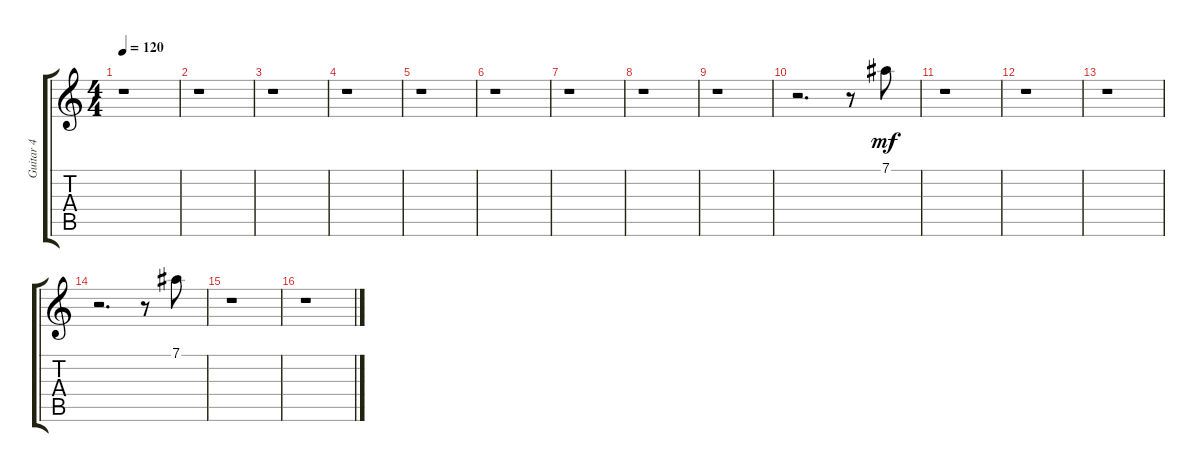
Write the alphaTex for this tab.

\track ("Guitar 4" "Guitar 4") {instrument overdrivenguitar}
\staff {score tabs}
\tuning (Eb4 Bb3 Gb3 Db3 Ab2 Db2) {hide}
\ts (4 4)
\tempo 120
\clef g2
\ks c
r.1{dy mf} |
r.1 |
r.1 |
r.1 |
r.1 |
r.1 |
r.1 |
r.1 |
r.1 |
r.2{d} r.8 7.1.8 |
r.1 |
r.1 |
r.1 |
r.2{d} r.8 7.1.8 |
r.1 |
r.1
